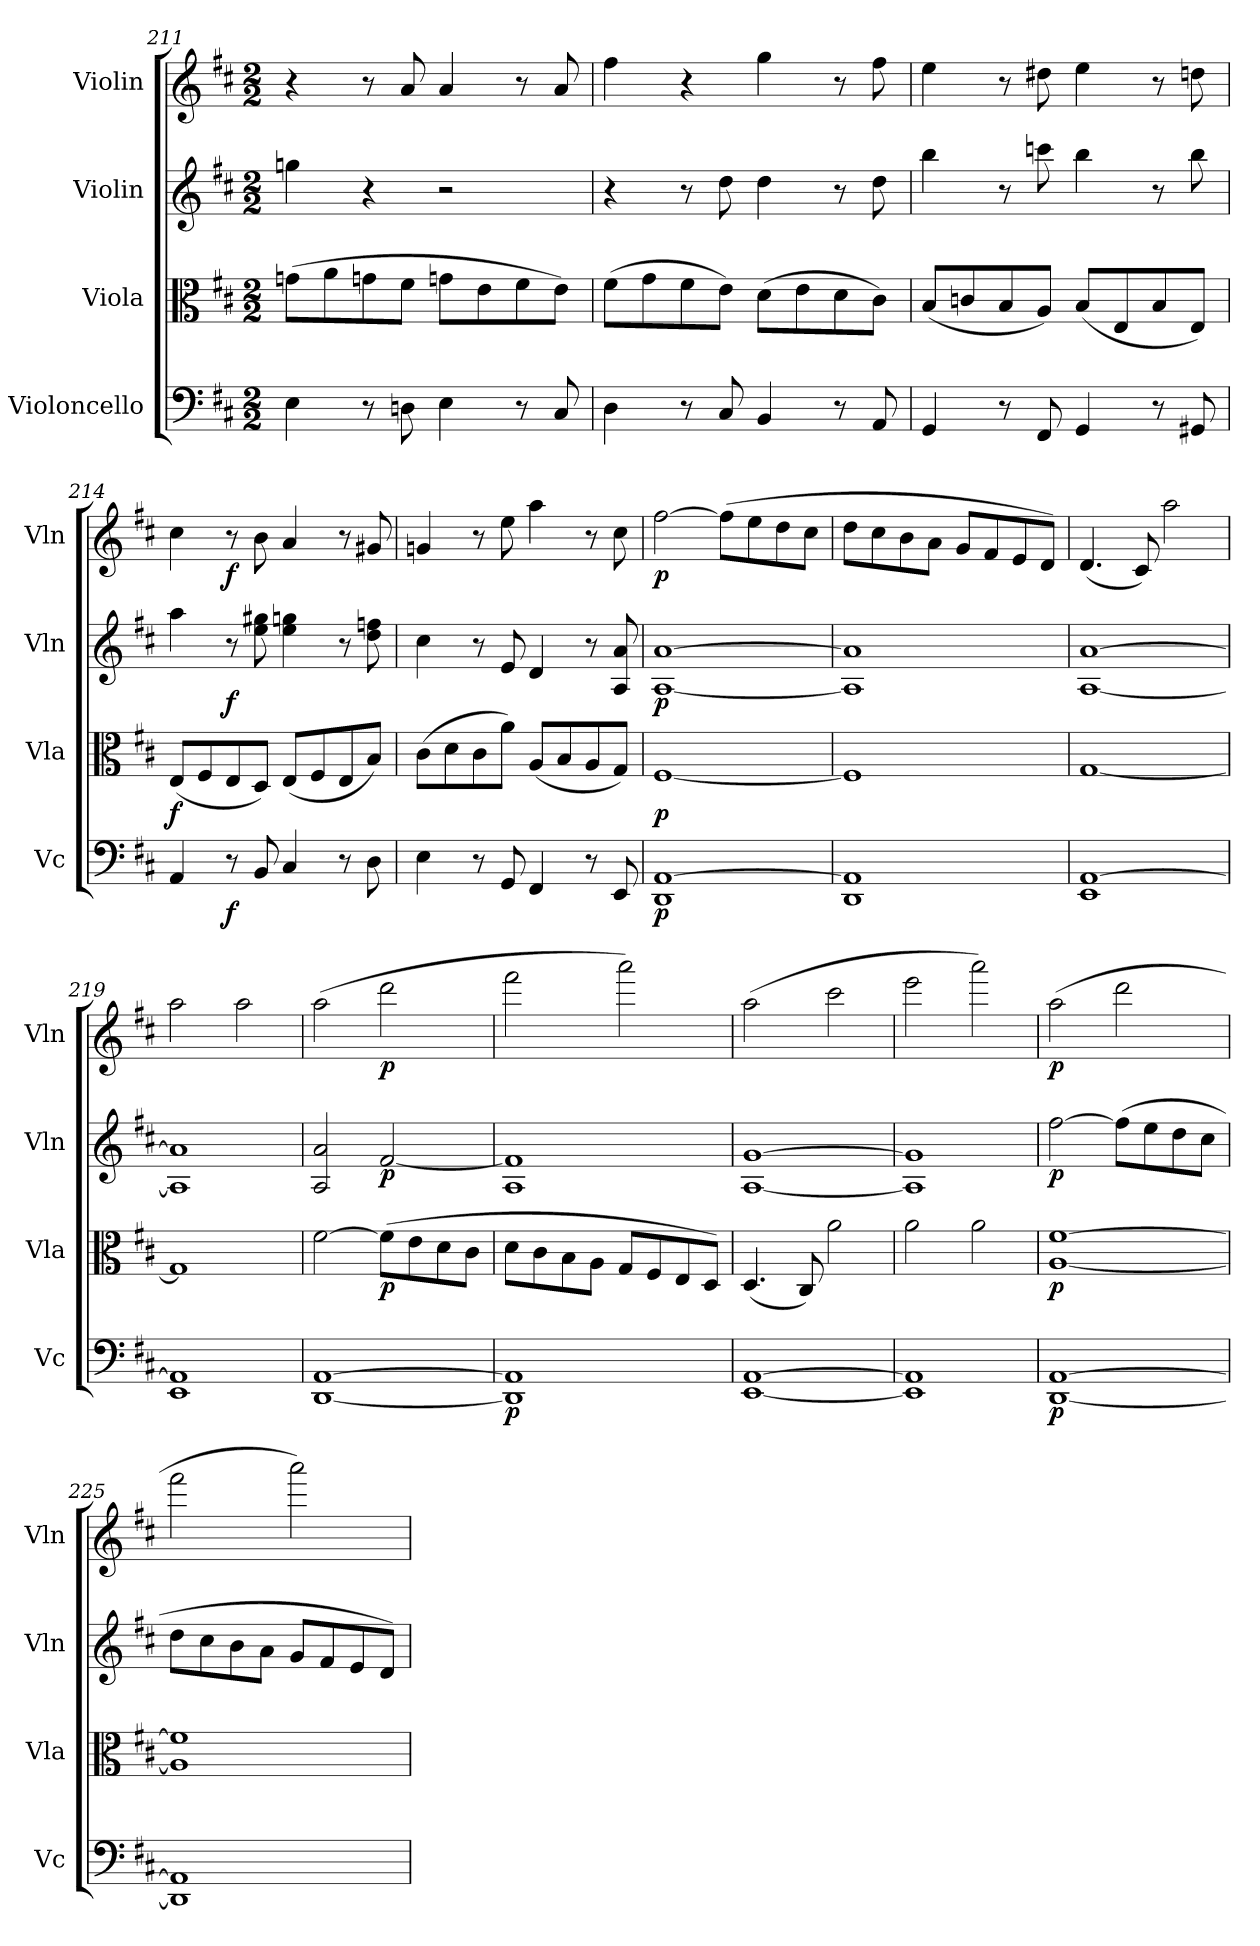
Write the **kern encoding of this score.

**kern	**dynam	**kern	**dynam	**kern	**dynam	**kern	**dynam
*part4	*part4	*part3	*part3	*part2	*part2	*part1	*part1
*staff4	*staff4	*staff3	*staff3	*staff2	*staff2	*staff1	*staff1
*I"Violoncello	*	*I"Viola	*	*I"Violin	*	*I"Violin	*
*I'Vc	*	*I'Vla	*	*I'Vln	*	*I'Vln	*
*clefF4	*	*clefC3	*	*clefG2	*	*clefG2	*
*k[f#c#]	*	*k[f#c#]	*	*k[f#c#]	*	*k[f#c#]	*
*M2/2	*	*M2/2	*	*M2/2	*	*M2/2	*
=211	=211	=211	=211	=211	=211	=211	=211
4E\	.	(8gn\L	.	4ggn\	.	4r	.
.	.	8a\	.	.	.	.	.
8r	.	8gn\	.	4r	.	8r	.
8Dn\	.	8f#\J	.	.	.	8a/	.
4E\	.	8gn\L	.	2r	.	4a/	.
.	.	8e\	.	.	.	.	.
8r	.	8f#\	.	.	.	8r	.
8C#/	.	8e\J)	.	.	.	8a/	.
=212	=212	=212	=212	=212	=212	=212	=212
4D\	.	(8f#\L	.	4r	.	4ff#\	.
.	.	8g\	.	.	.	.	.
8r	.	8f#\	.	8r	.	4r	.
8C#/	.	8e\J)	.	8dd\	.	.	.
4BB/	.	(8d\L	.	4dd\	.	4gg\	.
.	.	8e\	.	.	.	.	.
8r	.	8d\	.	8r	.	8r	.
8AA/	.	8c#\J)	.	8dd\	.	8ff#\	.
=213	=213	=213	=213	=213	=213	=213	=213
4GG/	.	(8B/L	.	4bb\	.	4ee\	.
.	.	8cn/	.	.	.	.	.
8r	.	8B/	.	8r	.	8r	.
8FF#/	.	8A/J)	.	8cccn\	.	8dd#X\	.
4GG/	.	(8B/L	.	4bb\	.	4ee\	.
.	.	8E/	.	.	.	.	.
8r	.	8B/	.	8r	.	8r	.
8GG#X/	.	8E/J)	.	8bb\	.	8ddn\	.
=214	=214	=214	=214	=214	=214	=214	=214
4AA/	.	(8E/L	f	4aa\	.	4cc#\	.
.	.	8F#/	.	.	.	.	.
8r	f	8E/	.	8r	f	8r	f
8BB/	.	8D/J)	.	8ee\ 8gg#X\	.	8b\	.
4C#/	.	(8E/L	.	4ee\ 4ggn\	.	4a/	.
.	.	8F#/	.	.	.	.	.
8r	.	8E/	.	8r	.	8r	.
8D\	.	8B/J)	.	8dd\ 8ffn\	.	8g#X/	.
=215	=215	=215	=215	=215	=215	=215	=215
4E\	.	(8c#\L	.	4cc#\	.	4gn/	.
.	.	8d\	.	.	.	.	.
8r	.	8c#\	.	8r	.	8r	.
8GG/	.	8a\J)	.	8e/	.	8ee\	.
4FF#/	.	(8A/L	.	4d/	.	4aa\	.
.	.	8B/	.	.	.	.	.
8r	.	8A/	.	8r	.	8r	.
8EE/	.	8G/J)	.	8A/ 8a/	.	8cc#\	.
=216	=216	=216	=216	=216	=216	=216	=216
1DD [1AA	p	[1F#	p	[1A [1a	p	[2ff#\	p
.	.	.	.	.	.	(8ff#\L]	.
.	.	.	.	.	.	8ee\	.
.	.	.	.	.	.	8dd\	.
.	.	.	.	.	.	8cc#\J	.
=217	=217	=217	=217	=217	=217	=217	=217
1DD 1AA]	.	1F#]	.	1A] 1a]	.	8dd\L	.
.	.	.	.	.	.	8cc#\	.
.	.	.	.	.	.	8b\	.
.	.	.	.	.	.	8a\J	.
.	.	.	.	.	.	8g/L	.
.	.	.	.	.	.	8f#/	.
.	.	.	.	.	.	8e/	.
.	.	.	.	.	.	8d/J)	.
=218	=218	=218	=218	=218	=218	=218	=218
1EE [1AA	.	[1G	.	[1A [1a	.	(4.d/	.
.	.	.	.	.	.	8c#/)	.
.	.	.	.	.	.	2aa\	.
=219	=219	=219	=219	=219	=219	=219	=219
1EE 1AA]	.	1G]	.	1A] 1a]	.	2aa\	.
.	.	.	.	.	.	2aa\	.
=220	=220	=220	=220	=220	=220	=220	=220
[1DD [1AA	.	[2f#\	.	2A/ 2a/	.	(2aa\	.
.	.	(8f#\L]	p	[2f#/	p	2ddd\	p
.	.	8e\	.	.	.	.	.
.	.	8d\	.	.	.	.	.
.	.	8c#\J	.	.	.	.	.
=221	=221	=221	=221	=221	=221	=221	=221
1DD] 1AA]	p	8d\L	.	1A 1f#]	.	2fff#\	.
.	.	8c#\	.	.	.	.	.
.	.	8B\	.	.	.	.	.
.	.	8A\J	.	.	.	.	.
.	.	8G/L	.	.	.	2aaa\)	.
.	.	8F#/	.	.	.	.	.
.	.	8E/	.	.	.	.	.
.	.	8D/J)	.	.	.	.	.
=222	=222	=222	=222	=222	=222	=222	=222
[1EE [1AA	.	(4.D/	.	[1A [1g	.	(2aa\	.
.	.	8C#/)	.	.	.	.	.
.	.	2a\	.	.	.	2ccc#\	.
=223	=223	=223	=223	=223	=223	=223	=223
1EE] 1AA]	.	2a\	.	1A] 1g]	.	2eee\	.
.	.	2a\	.	.	.	2aaa\)	.
=224	=224	=224	=224	=224	=224	=224	=224
[1DD [1AA	p	[1A [1f#	p	[2ff#\	p	(2aa\	p
.	.	.	.	(8ff#\L]	.	2ddd\	.
.	.	.	.	8ee\	.	.	.
.	.	.	.	8dd\	.	.	.
.	.	.	.	8cc#\J	.	.	.
=225	=225	=225	=225	=225	=225	=225	=225
1DD] 1AA]	.	1A] 1f#]	.	8dd\L	.	2fff#\	.
.	.	.	.	8cc#\	.	.	.
.	.	.	.	8b\	.	.	.
.	.	.	.	8a\J	.	.	.
.	.	.	.	8g/L	.	2aaa\)	.
.	.	.	.	8f#/	.	.	.
.	.	.	.	8e/	.	.	.
.	.	.	.	8d/J)	.	.	.
=	=	=	=	=	=	=	=
*-	*-	*-	*-	*-	*-	*-	*-
